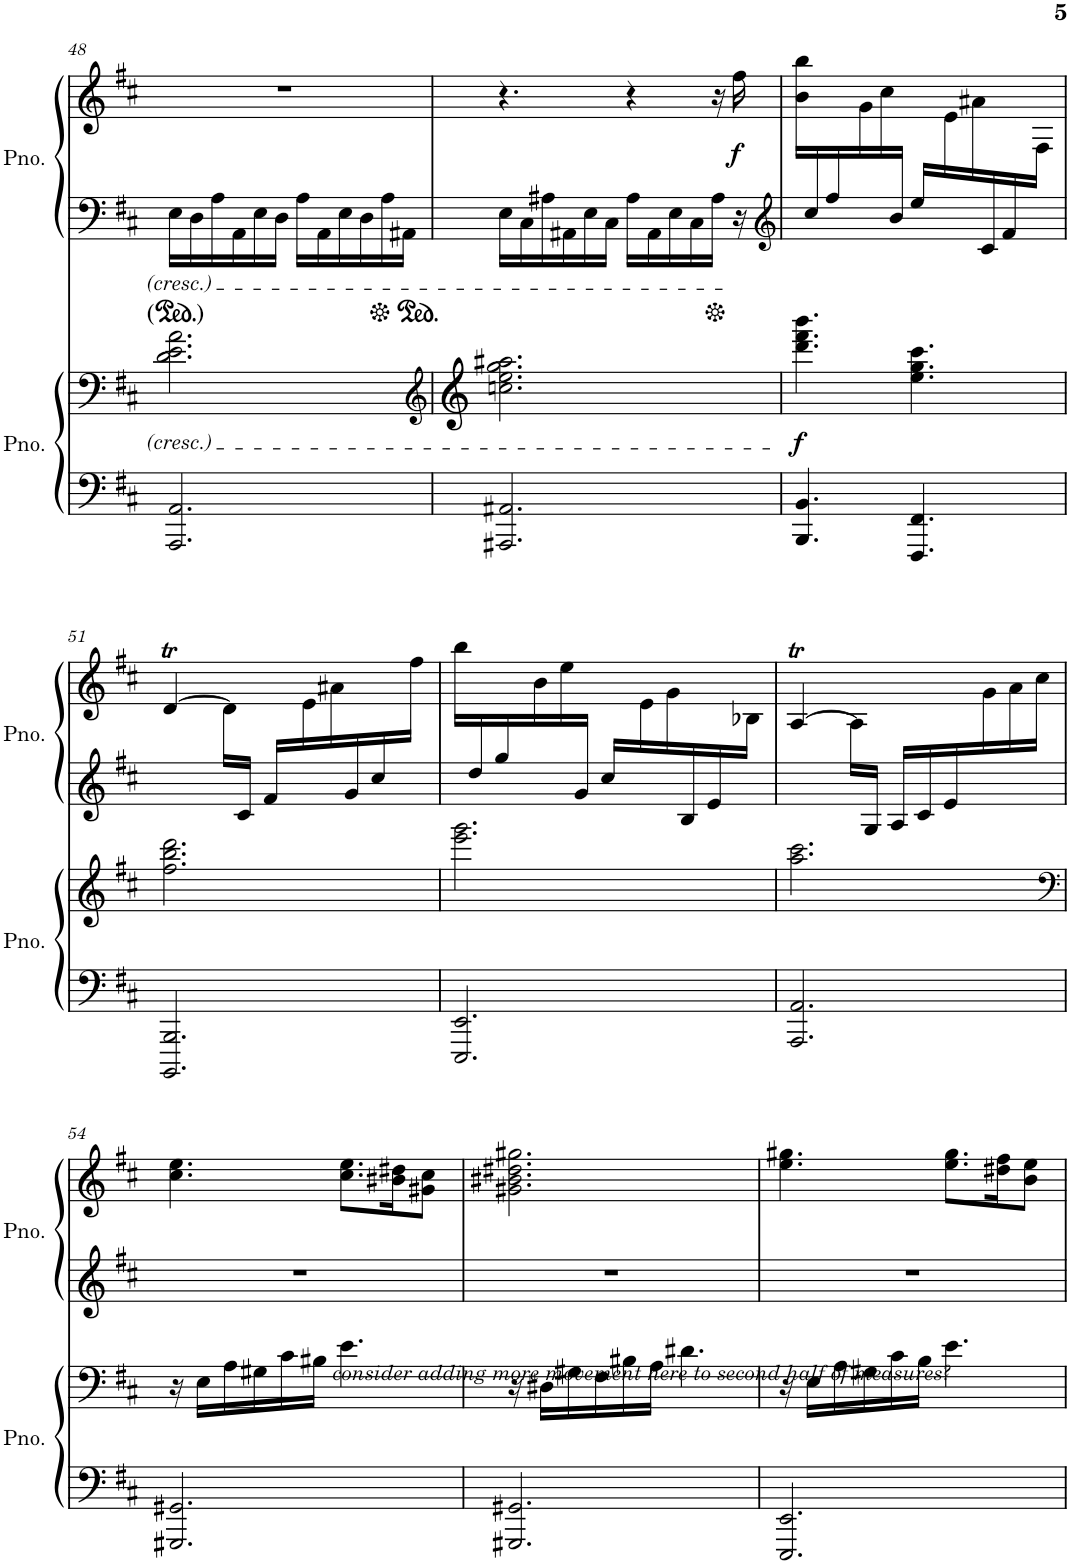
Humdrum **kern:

**kern	**kern	**dynam	**kern	**kern	**dynam
*part2	*part2	*part2	*part1	*part1	*part1
*staff4	*staff3	*staff3/4	*staff2	*staff1	*staff1/2
*I"Piano	*	*	*I"Piano	*	*
*I'Pno.	*	*	*I'Pno.	*	*
!!LO:PB:g=z
*clefF4	*clefF4	*	*clefF4	*clefG2	*
*k[f#c#]	*k[f#c#]	*	*k[f#c#]	*k[f#c#]	*
*M6/8	*M6/8	*	*M6/8	*M6/8	*
=48	=48	=48	=48	=48	=48
2.AAA/ 2.AA/	2.d\ 2.e\ 2.a\	.	16E\LL	2.r	.
.	.	.	16D\	.	.
.	.	.	16A\	.	.
.	.	.	16AA\	.	.
.	.	.	16E\	.	.
.	.	.	16D\JJ	.	.
.	.	.	16A\LL	.	.
.	.	.	16AA\	.	.
.	.	.	16E\	.	.
.	.	.	16D\	.	.
.	.	.	16A\	.	.
.	.	.	16AA#X\JJ	.	.
=49	=49	=49	=49	=49	=49
*	*clefG2	*	*	*	*
2.AAA#X/ 2.AA#X/	2.ccn\ 2.ee\ 2.gg\ 2.aa#X\	.	16E\LL	4.r	.
.	.	.	16C#\	.	.
.	.	.	16A#X\	.	.
.	.	.	16AA#X\	.	.
.	.	.	16E\	.	.
.	.	.	16C#\JJ	.	.
.	.	.	16A#\LL	4r	.
.	.	.	16AA#\	.	.
.	.	.	16E\	.	.
.	.	.	16C#\	.	.
.	.	.	16A#\JJ	16r	.
!	!	!	!	!	!LO:DY:b
.	.	.	16r	16ff#\	f
=50	=50	=50	=50	=50	=50
*	*	*	*clefG2	*	*
*	*	*	*^	*	*
!	!	!LO:DY:b	!	!	!	!
4.BBB/ 4.BB/	4.ddd\ 4.fff#\ 4.bbb\	f	16ryy	2.ryy	16b\ 16bb\LL	.
.	.	.	16cc#/	.	8ryy	.
.	.	.	16ff#/	.	.	.
.	.	.	8ryy	.	16g\	.
.	.	.	.	.	16cc#\	.
.	.	.	16b/JJ	.	8ryy	.
4.FFF#/ 4.FF#/	4.ee\ 4.gg\ 4.ccc#\	.	16ee/LL	.	.	.
.	.	.	8ryy	.	16e\	.
.	.	.	.	.	16a#X\	.
.	.	.	16c#/	.	8ryy	.
.	.	.	16f#/	.	.	.
.	.	.	16ryy	.	16F#\JJ	.
!!LO:LB:g=z
=51	=51	=51	=51	=51	=51	=51
2.BBBB/ 2.BBB/	2.ff#\ 2.bb\ 2.ddd\	.	16ryy	2.ryy	[4dT/	.
.	.	.	.	.	16d\LL]	.
.	.	.	16c#/JJ	.	8ryy	.
.	.	.	16f#/LL	.	.	.
.	.	.	8ryy	.	16e\	.
.	.	.	.	.	16a#X\	.
.	.	.	16g/	.	8ryy	.
.	.	.	16cc#/	.	.	.
.	.	.	16ryy	.	16ff#\JJ	.
=52	=52	=52	=52	=52	=52	=52
2.EEE/ 2.EE/	2.eee\ 2.ggg\	.	16ryy	2.ryy	16bb\LL	.
.	.	.	16dd/	.	8ryy	.
.	.	.	16gg/	.	.	.
.	.	.	8ryy	.	16b\	.
.	.	.	.	.	16ee\	.
.	.	.	16g/JJ	.	8ryy	.
.	.	.	16cc#/LL	.	.	.
.	.	.	8ryy	.	16e\	.
.	.	.	.	.	16g\	.
.	.	.	16B/	.	8ryy	.
.	.	.	16e/	.	.	.
.	.	.	16ryy	.	16B-X\JJ	.
=53	=53	=53	=53	=53	=53	=53
2.AAA/ 2.AA/	2.aa\ 2.ccc#\	.	16ryy	2.ryy	[4AT/	.
.	.	.	.	.	16A\LL]	.
.	.	.	16G/JJ	.	4ryy	.
.	.	.	16A/LL	.	.	.
.	.	.	16c#/	.	.	.
.	.	.	16e/	.	.	.
.	.	.	8.ryy	.	16g\	.
.	.	.	.	.	16a\	.
.	.	.	.	.	16cc#\JJ	.
*	*	*	*v	*v	*	*
!!LO:LB:g=z
=54	=54	=54	=54	=54	=54
*	*clefF4	*	*	*	*
2.GGG#X/ 2.GG#X/	16r	.	2.r	4.cc#\ 4.ee\	.
.	16E\LL	.	.	.	.
.	16A\	.	.	.	.
.	16G#X\	.	.	.	.
.	16c#\	.	.	.	.
.	16B#X\JJ	.	.	.	.
!	!LO:TX:b:i:t=consider adding more movement here to second half of measures?	!	!	!	!
.	4.e\	.	.	8.cc#\ 8.ee\L	.
.	.	.	.	16b#X\ 16dd#X\K	.
.	.	.	.	8g#X\ 8cc#\J	.
=55	=55	=55	=55	=55	=55
2.GGG#X/ 2.GG#X/	16r	.	2.r	2.g#X\ 2.b#X\ 2.dd#X\ 2.gg#X\	.
.	16D#X\LL	.	.	.	.
.	16G#X\	.	.	.	.
.	16F#\	.	.	.	.
.	16B#X\	.	.	.	.
.	16A\JJ	.	.	.	.
.	4.d#X\	.	.	.	.
=56	=56	=56	=56	=56	=56
2.EEE/ 2.EE/	16r	.	2.r	4.ee\ 4.gg#X\	.
.	16E\LL	.	.	.	.
.	16A\	.	.	.	.
.	16G#X\	.	.	.	.
.	16c#\	.	.	.	.
.	16B\JJ	.	.	.	.
.	4.e\	.	.	8.ee\ 8.gg#\L	.
.	.	.	.	16dd#X\ 16ff#\K	.
.	.	.	.	8b\ 8ee\J	.
=	=	=	=	=	=
*-	*-	*-	*-	*-	*-
